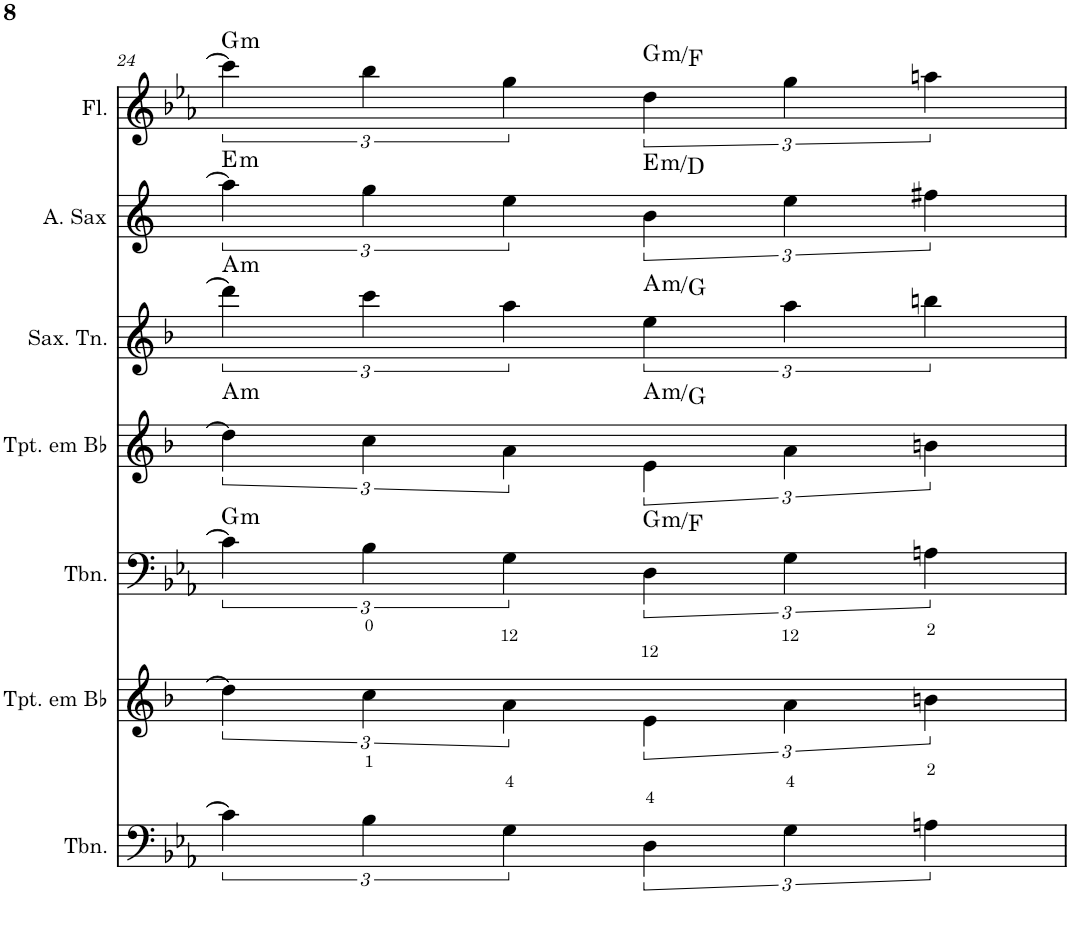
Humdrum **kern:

**kern	**kern	**kern	**harte	**kern	**harte	**kern	**harte	**kern	**harte	**kern	**harte
*part7	*part6	*part5	*part5	*part4	*part4	*part3	*part3	*part2	*part2	*part1	*part1
*staff7	*staff6	*staff5	*	*staff4	*	*staff3	*	*staff2	*	*staff1	*
*I"Trombone	*I"Trompete em Bb	*I"Trombone	*	*I"Trompete em Bb	*	*I"Saxofone Tenor	*	*I"Saxofone Alto	*	*I"Flauta Transversal	*
*I'Tbn.	*I'Tpt. em Bb	*I'Tbn.	*	*I'Tpt. em Bb	*	*I'Sax. Tn.	*	*	*	*I'Fl.	*
!!LO:PB:g=z
*clefF4	*clefG2	*clefF4	*	*clefG2	*	*clefG2	*	*clefG2	*	*clefG2	*
*	*Trd1c2	*	*	*Trd1c2	*	*Trd8c14	*	*Trd5c9	*	*	*
*k[b-e-a-]	*k[b-]	*k[b-e-a-]	*	*k[b-]	*	*k[b-]	*	*k[]	*	*k[b-e-a-]	*
*M4/4	*M4/4	*M4/4	*	*M4/4	*	*M4/4	*	*M4/4	*	*M4/4	*
=24	=24	=24	=24	=24	=24	=24	=24	=24	=24	=24	=24
!	!	!	!LO:H:kt=m	!	!LO:H:kt=m	!	!LO:H:kt=m	!	!LO:H:kt=m	!	!LO:H:kt=m
6c\]	6dd\]	6c\]	G:min	6dd\]	A:min	6ddd\]	A:min	6aa\]	E:min	6ccc\]	G:min
6B-\	6cc\	6B-\	.	6cc\	.	6ccc\	.	6gg\	.	6bb-\	.
6G\	6a\	6G\	.	6a\	.	6aa\	.	6ee\	.	6gg\	.
!	!	!	!LO:H:kt=m	!	!LO:H:kt=m	!	!LO:H:kt=m	!	!LO:H:kt=m	!	!LO:H:kt=m
6D\	6e\	6D\	G:min/b7	6e\	A:min/b7	6ee\	A:min/b7	6b\	E:min/b7	6dd\	G:min/b7
6G\	6a\	6G\	.	6a\	.	6aa\	.	6ee\	.	6gg\	.
6An\	6bn\	6An\	.	6bn\	.	6bbn\	.	6ff#X\	.	6aan\	.
=	=	=	=	=	=	=	=	=	=	=	=
*-	*-	*-	*-	*-	*-	*-	*-	*-	*-	*-	*-
